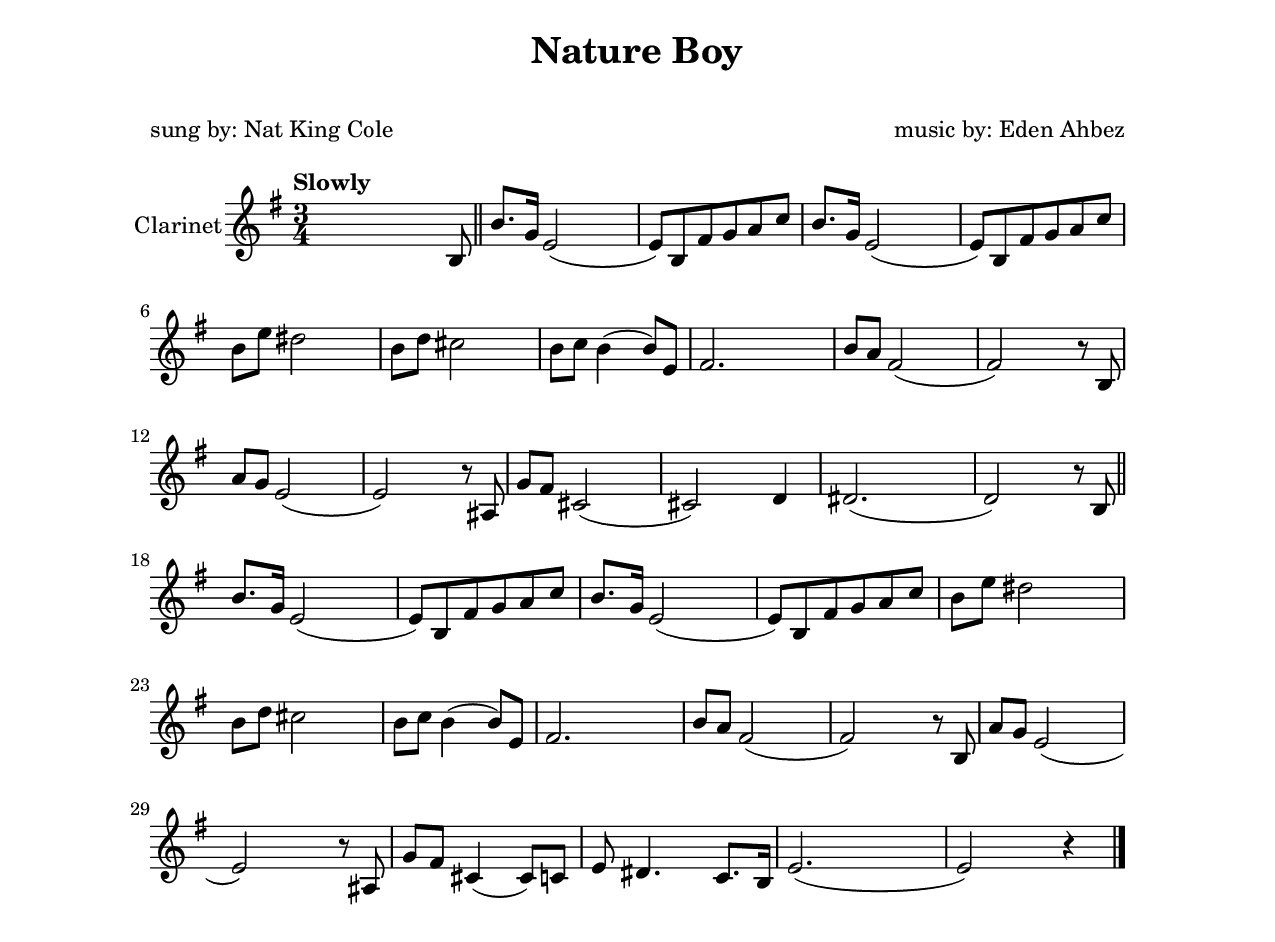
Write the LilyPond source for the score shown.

\include "globals.ly"

\header {
    title = "Nature Boy"
    composer = "music by: Eden Ahbez"
    poet = "sung by: Nat King Cole"
}

melody = \relative c' {
    \tempo Slowly
    \key g \major
    \time 3/4

    s2 s8 b            | b'8. g16 e2(       | e8) b fs' g a c | b8. g16 e2(     |
    e8) b fs' g a c    | b8 e ds2           | b8 d cs2        | b8 c b4( b8) e, |
    fs2.               | b8 a fs2(          | fs2) r8 b,      | a'8 g e2(       |
    e2) r8 as,8        | g'8 fs cs2(        | cs2) d4         | ds2.(           |
    d2) r8 b           | b'8. g16 e2(       | e8) b fs' g a c | b8. g16 e2(     |
    e8) b fs' g a c    | b8 e ds2           | b8 d cs2        | b8 c b4( b8) e, |
    fs2.               | b8 a fs2(          | fs2) r8 b,8     | a'8 g e2(       |
    e2) r8 as,8        | g'8 fs cs4( cs8) c | e8 ds4. c8. b16 | e2.(            |
    e2) r4             |
}

decoration = \relative c' {
    \time 3/4

    s2 s4 \bar "||"    | s2 s4              | s2 s4           | s2 s4           |
    s2 s4              | s2 s4              | s2 s4           | s2 s4           |
    s2 s4              | s2 s4              | s2 s4           | s2 s4           |
    s2 s4              | s2 s4              | s2 s4           | s2 s4           |
    s2 s4 \bar "||"    | s2 s4              | s2 s4           | s2 s4           |
    s2 s4              | s2 s4              | s2 s4           | s2 s4           |
    s2 s4              | s2 s4              | s2 s4           | s2 s4           |
    s2 s4              | s2 s4              | s2 s4           | s2 s4           |
    s2 s4 \bar "|."    |
}

\book {
    \score {
        \new Staff \with {
            instrumentName = "Clarinet"
        } {
            << \melody \decoration >>
        }
    }
}
